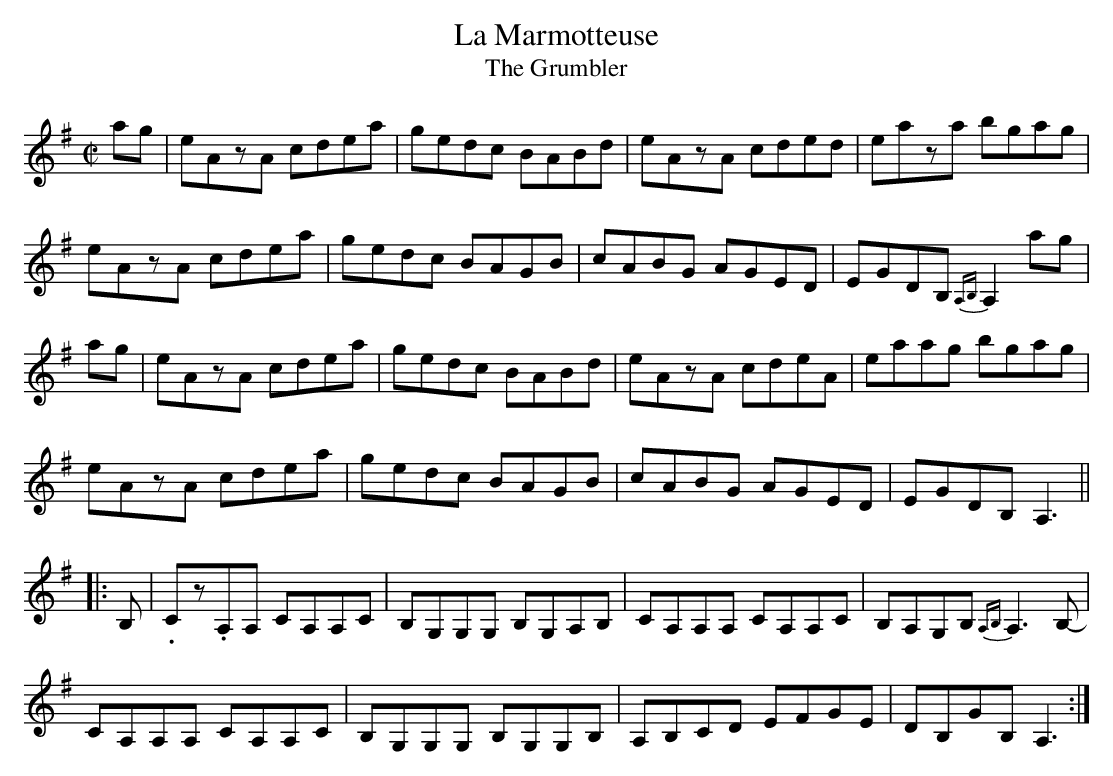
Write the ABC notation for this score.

X:1
T:Marmotteuse, La
T:Grumbler, The
M:C|
L:1/8
K:Adors
ag|eAzA cdea|gedc BABd|eAzA cded|eaza bgag|
eAzA cdea|gedc BAGB|cABG AGED|EGDB, {A,B,}A,2ag|
ag|eAzA cdea|gedc BABd|eAzA cdeA|eaag bgag|
eAzA cdea|gedc BAGB|cABG AGED|EGDB, A,3||
|:B,-|.Cz.A,A, CA,A,C|B,G,G,G, B,G,A,B,|CA,A,A, CA,A,C|B,A,G,B, {A,B,}A,3B,-|
CA,A,A, CA,A,C|B,G,G,G, B,G,G,B,|A,B,CD EFGE|DB,GB, A,3:|
